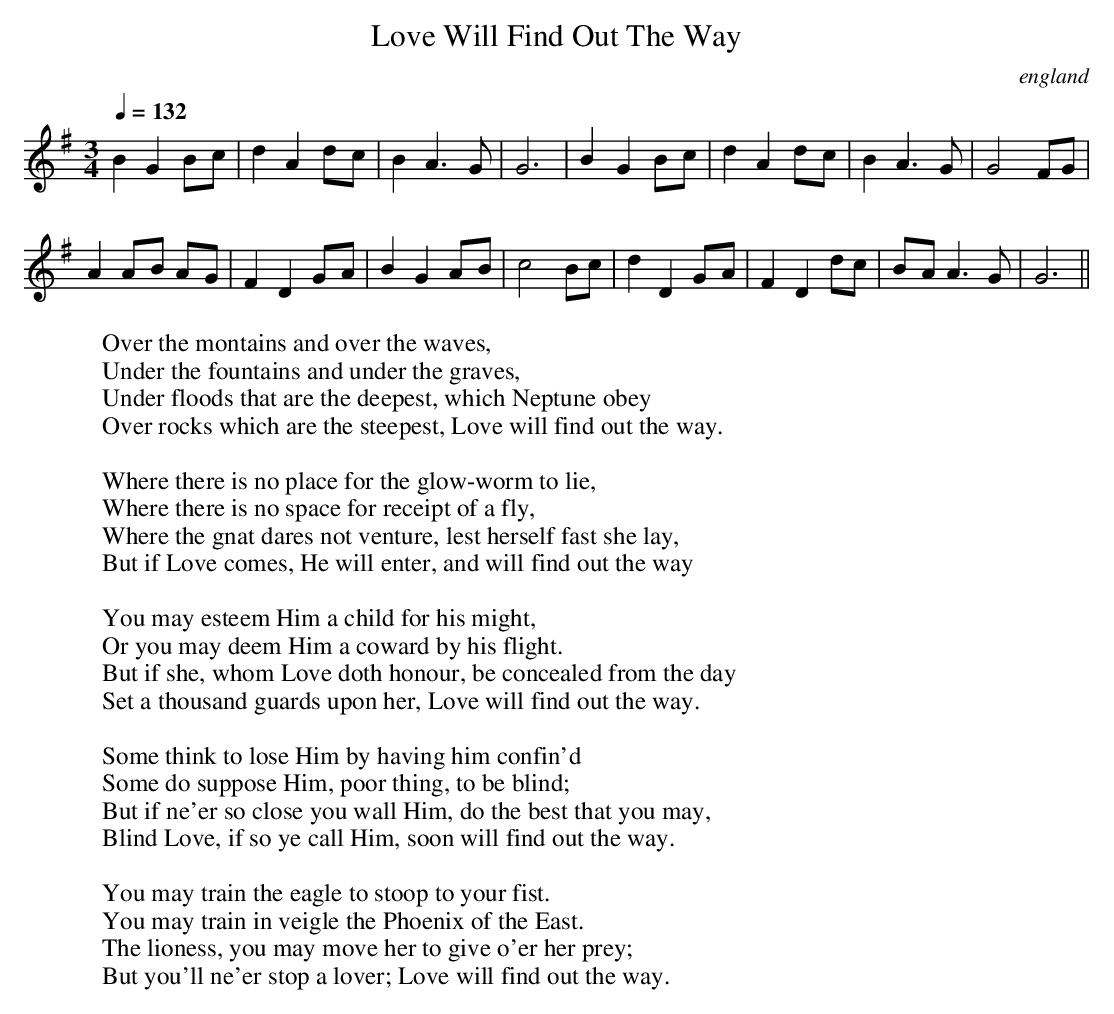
X:1
T:Love Will Find Out The Way
O:england
M:3/4
L:1/8
Q:1/4=132
W:Over the montains and over the waves,
W:Under the fountains and under the graves,
W:Under floods that are the deepest, which Neptune obey
W:Over rocks which are the steepest, Love will find out the way.
W:
W:Where there is no place for the glow-worm to lie,
W:Where there is no space for receipt of a fly,
W:Where the gnat dares not venture, lest herself fast she lay,
W:But if Love comes, He will enter, and will find out the way
W:
W:You may esteem Him a child for his might,
W:Or you may deem Him a coward by his flight.
W:But if she, whom Love doth honour, be concealed from the day
W:Set a thousand guards upon her, Love will find out the way.
W:
W:Some think to lose Him by having him confin'd
W:Some do suppose Him, poor thing, to be blind;
W:But if ne'er so close you wall Him, do the best that you may,
W:Blind Love, if so ye call Him, soon will find out the way.
W:
W:You may train the eagle to stoop to your fist.
W:You may train in veigle the Phoenix of the East.
W:The lioness, you may move her to give o'er her prey;
W:But you'll ne'er stop a lover; Love will find out the way.
K:G
B2 G2 B-c|d2 A2 d-c|B2 A3G|G6|\
B2 G2 B-c|d2 A2 d-c|B2 A3G|G4 FG|
A2 A-B A-G|F2 D2 G-A|B2 G2 A-B|c4 Bc|\
d2 D2 G-A|F2 D2 dc|B-A A3G|G6||
